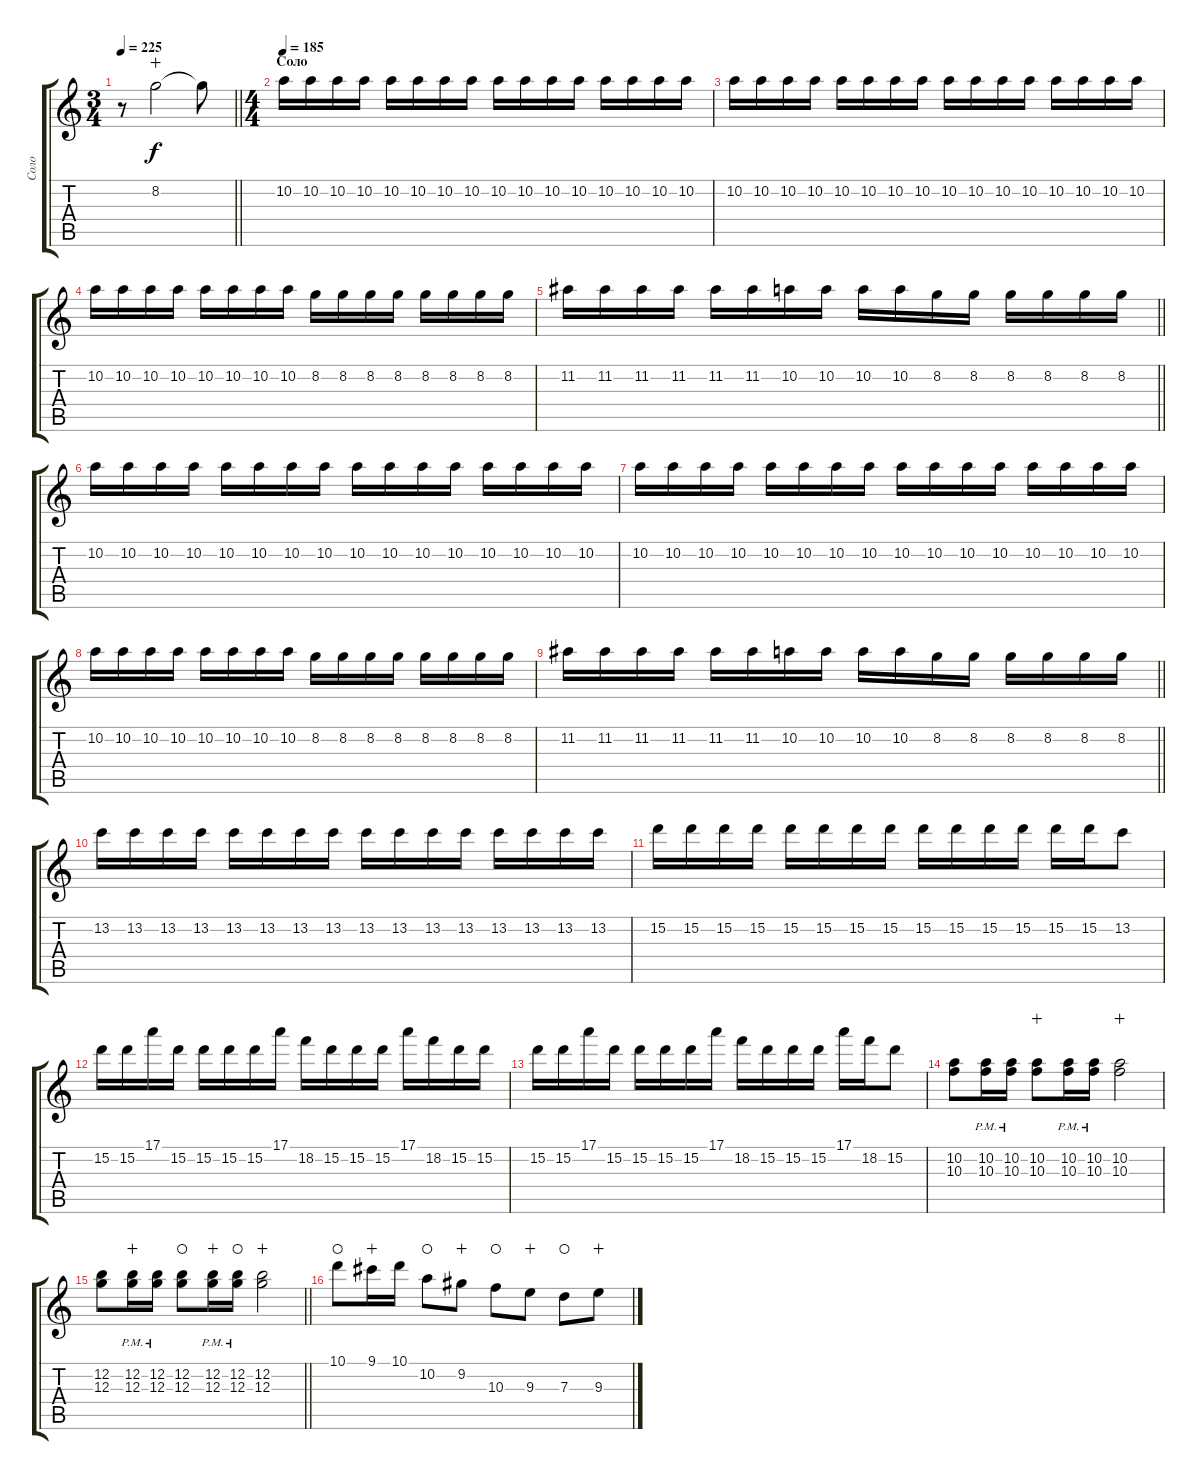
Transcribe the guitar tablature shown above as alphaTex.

\track ("Соло" "Соло") {instrument electricguitarclean}
\staff {score tabs}
\tuning (E4 B3 G3 D3 A2 E2) {hide}
\ts (3 4)
\tempo 225
\clef g2
\barLineRight lightlight
\ks c
r.8{dy f} 8.2.2{wahc} 8.2{t}.8 |
\ts (4 4)
\section ("" "Соло")
\tempo 185
10.2.16 10.2.16 10.2.16 10.2.16 10.2.16 10.2.16 10.2.16 10.2.16 10.2.16 10.2.16 10.2.16 10.2.16 10.2.16 10.2.16 10.2.16 10.2.16 |
10.2.16 10.2.16 10.2.16 10.2.16 10.2.16 10.2.16 10.2.16 10.2.16 10.2.16 10.2.16 10.2.16 10.2.16 10.2.16 10.2.16 10.2.16 10.2.16 |
10.2.16 10.2.16 10.2.16 10.2.16 10.2.16 10.2.16 10.2.16 10.2.16 8.2.16 8.2.16 8.2.16 8.2.16 8.2.16 8.2.16 8.2.16 8.2.16 |
\barLineRight lightlight
11.2.16 11.2.16 11.2.16 11.2.16 11.2.16 11.2.16 10.2.16 10.2.16 10.2.16 10.2.16 8.2.16 8.2.16 8.2.16 8.2.16 8.2.16 8.2.16 |
10.2.16 10.2.16 10.2.16 10.2.16 10.2.16 10.2.16 10.2.16 10.2.16 10.2.16 10.2.16 10.2.16 10.2.16 10.2.16 10.2.16 10.2.16 10.2.16 |
10.2.16 10.2.16 10.2.16 10.2.16 10.2.16 10.2.16 10.2.16 10.2.16 10.2.16 10.2.16 10.2.16 10.2.16 10.2.16 10.2.16 10.2.16 10.2.16 |
10.2.16 10.2.16 10.2.16 10.2.16 10.2.16 10.2.16 10.2.16 10.2.16 8.2.16 8.2.16 8.2.16 8.2.16 8.2.16 8.2.16 8.2.16 8.2.16 |
\barLineRight lightlight
11.2.16 11.2.16 11.2.16 11.2.16 11.2.16 11.2.16 10.2.16 10.2.16 10.2.16 10.2.16 8.2.16 8.2.16 8.2.16 8.2.16 8.2.16 8.2.16 |
13.2.16 13.2.16 13.2.16 13.2.16 13.2.16 13.2.16 13.2.16 13.2.16 13.2.16 13.2.16 13.2.16 13.2.16 13.2.16 13.2.16 13.2.16 13.2.16 |
15.2.16 15.2.16 15.2.16 15.2.16 15.2.16 15.2.16 15.2.16 15.2.16 15.2.16 15.2.16 15.2.16 15.2.16 15.2.16 15.2.16 13.2.8 |
15.2.16 15.2.16 17.1.16 15.2.16 15.2.16 15.2.16 15.2.16 17.1.16 18.2.16 15.2.16 15.2.16 15.2.16 17.1.16 18.2.16 15.2.16 15.2.16 |
15.2.16 15.2.16 17.1.16 15.2.16 15.2.16 15.2.16 15.2.16 17.1.16 18.2.16 15.2.16 15.2.16 15.2.16 17.1.16 18.2.16 15.2.8 |
(10.2 10.3).8 (10.2{pm} 10.3{pm}).16 (10.2{pm} 10.3{pm}).16 (10.2 10.3).8{wahc} (10.2{pm} 10.3{pm}).16 (10.2{pm} 10.3{pm}).16 (10.2 10.3).2{wahc} |
\barLineRight lightlight
(12.2 12.3).8 (12.2{pm} 12.3{pm}).16{wahc} (12.2{pm} 12.3{pm}).16 (12.2 12.3).8{waho} (12.2{pm} 12.3{pm}).16{wahc} (12.2{pm} 12.3{pm}).16{waho} (12.2 12.3).2{wahc} |
10.1.8{waho} 9.1.16{wahc} 10.1.16 10.2.8{waho} 9.2.8{wahc} 10.3.8{waho} 9.3.8{wahc} 7.3.8{waho} 9.3.8{wahc}
